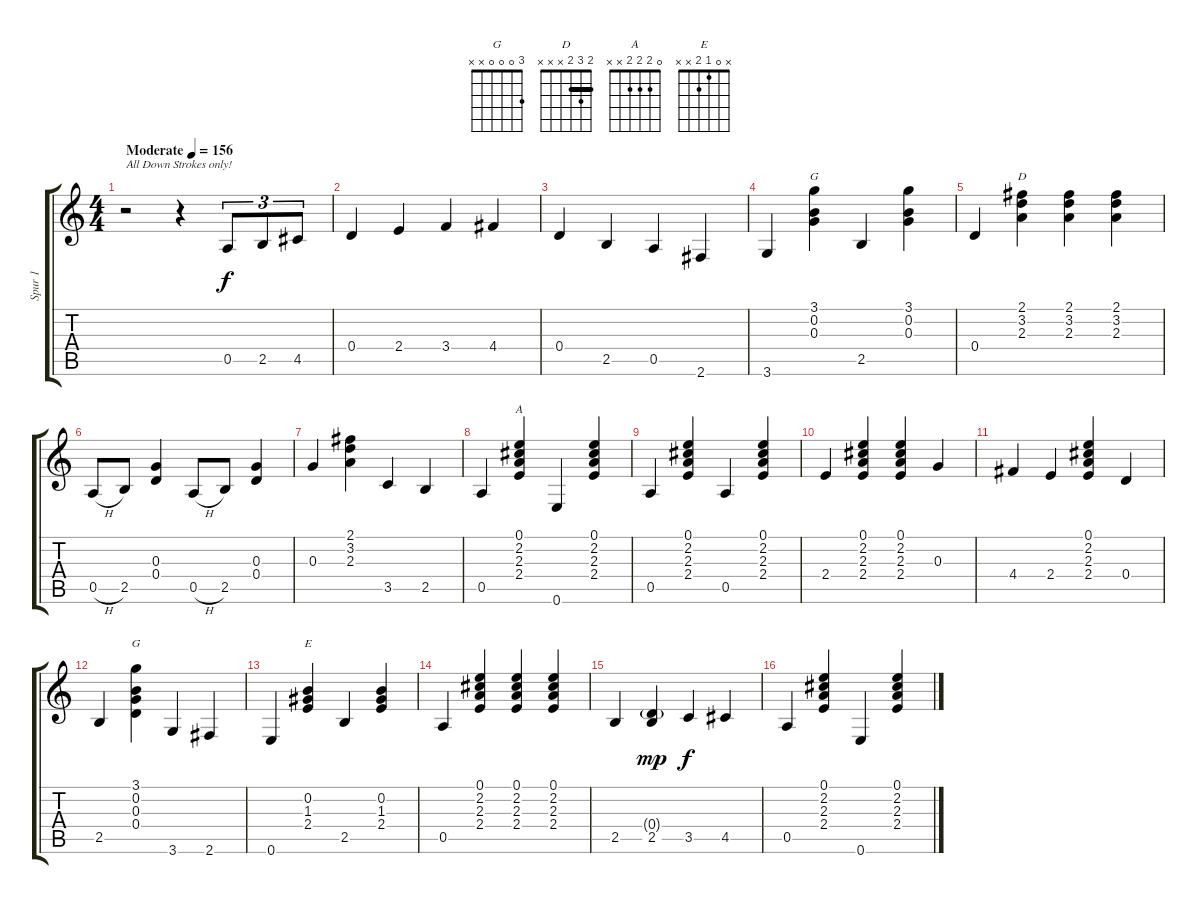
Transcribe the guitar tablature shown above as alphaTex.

\track ("Spur 1" "Spur 1") {instrument acousticguitarsteel}
\staff {score tabs}
\tuning (E4 B3 G3 D3 A2 E2) {hide}
\chord ("G" 3 0 0 x x x)
\chord ("D" 2 3 2 x x x) {barre 2}
\chord ("A" 0 2 2 2 x x)
\chord ("G" 3 0 0 0 x x)
\chord ("E" x 0 1 2 x x)
\ts (4 4)
\tempo (156 "Moderate")
\clef g2
\ks c
r.2{txt "All Down Strokes only!" dy f instrument acousticguitarsteel} r.4 0.5.8{tu (3 2)} 2.5.8{tu (3 2)} 4.5.8{tu (3 2)} |
0.4.4 2.4.4 3.4.4 4.4.4 |
0.4.4 2.5.4 0.5.4 2.6.4 |
3.6.4 (3.1 0.2 0.3).4{ch "G"} 2.5.4 (3.1 0.2 0.3).4 |
0.4.4 (2.1 3.2 2.3).4{ch "D"} (2.1 3.2 2.3).4 (2.1 3.2 2.3).4 |
0.5{h}.8 2.5.8 (0.3 0.4).4 0.5{h}.8 2.5.8 (0.3 0.4).4 |
0.3.4 (2.1 3.2 2.3).4 3.5.4 2.5.4 |
0.5.4 (0.1 2.2 2.3 2.4).4{ch "A"} 0.6.4 (0.1 2.2 2.3 2.4).4 |
0.5.4 (0.1 2.2 2.3 2.4).4 0.5.4 (0.1 2.2 2.3 2.4).4 |
2.4.4 (0.1 2.2 2.3 2.4).4 (0.1 2.2 2.3 2.4).4 0.3.4 |
4.4.4 2.4.4 (0.1 2.2 2.3 2.4).4 0.4.4 |
2.5.4 (3.1 0.2 0.3 0.4).4{ch "G"} 3.6.4 2.6.4 |
0.6.4 (0.2 1.3 2.4).4{ch "E"} 2.5.4 (0.2 1.3 2.4).4 |
0.5.4 (0.1 2.2 2.3 2.4).4 (0.1 2.2 2.3 2.4).4 (0.1 2.2 2.3 2.4).4 |
2.5.4 (0.4{g} 2.5).4{dy mp} 3.5.4{dy f} 4.5.4 |
0.5.4 (0.1 2.2 2.3 2.4).4 0.6.4 (0.1 2.2 2.3 2.4).4
